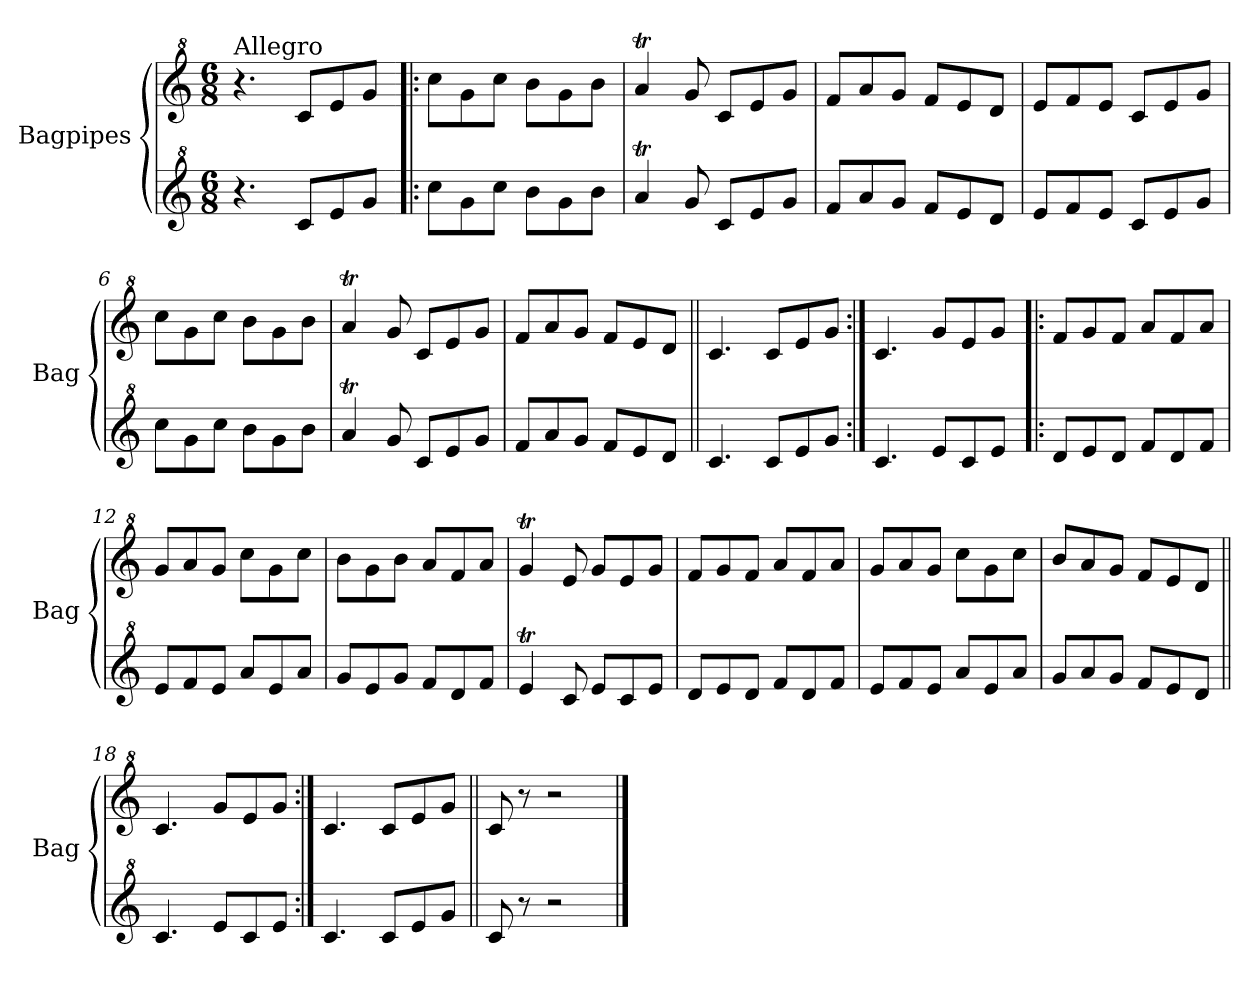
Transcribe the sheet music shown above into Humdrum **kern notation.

**kern	**kern
*part2	*part1
*staff2	*staff1
*I"Bagpipes	*I"Bagpipes
*I'Bag	*I'Bag
*clefG^2	*clefG^2
*k[]	*k[]
*C:	*C:
*M6/8	*M6/8
=1	=1
!	!LO:TX:a:t=Allegro
4.r	4.r
8cc/L	8cc/L
8ee/	8ee/
8gg/J	8gg/J
=2!|:	=2!|:
8ccc\L	8ccc\L
8gg\	8gg\
8ccc\J	8ccc\J
8bb\L	8bb\L
8gg\	8gg\
8bb\J	8bb\J
=3	=3
4aaT/	4aaT/
8gg/	8gg/
8cc/L	8cc/L
8ee/	8ee/
8gg/J	8gg/J
=4	=4
8ff/L	8ff/L
8aa/	8aa/
8gg/J	8gg/J
8ff/L	8ff/L
8ee/	8ee/
8dd/J	8dd/J
=5	=5
8ee/L	8ee/L
8ff/	8ff/
8ee/J	8ee/J
8cc/L	8cc/L
8ee/	8ee/
8gg/J	8gg/J
=6	=6
8ccc\L	8ccc\L
8gg\	8gg\
8ccc\J	8ccc\J
8bb\L	8bb\L
8gg\	8gg\
8bb\J	8bb\J
=7	=7
4aaT/	4aaT/
8gg/	8gg/
8cc/L	8cc/L
8ee/	8ee/
8gg/J	8gg/J
!!LO:LB:g=z
=8	=8
8ff/L	8ff/L
8aa/	8aa/
8gg/J	8gg/J
8ff/L	8ff/L
8ee/	8ee/
8dd/J	8dd/J
=9||	=9||
4.cc/	4.cc/
8cc/L	8cc/L
8ee/	8ee/
8gg/J	8gg/J
=10:|!	=10:|!
4.cc/	4.cc/
8ee/L	8gg/L
8cc/	8ee/
8ee/J	8gg/J
=11!|:	=11!|:
8dd/L	8ff/L
8ee/	8gg/
8dd/J	8ff/J
8ff/L	8aa/L
8dd/	8ff/
8ff/J	8aa/J
=12	=12
8ee/L	8gg/L
8ff/	8aa/
8ee/J	8gg/J
8aa/L	8ccc\L
8ee/	8gg\
8aa/J	8ccc\J
=13	=13
8gg/L	8bb\L
8ee/	8gg\
8gg/J	8bb\J
8ff/L	8aa/L
8dd/	8ff/
8ff/J	8aa/J
=14	=14
4eet/	4ggT/
8cc/	8ee/
8ee/L	8gg/L
8cc/	8ee/
8ee/J	8gg/J
!!LO:LB:g=z
=15	=15
8dd/L	8ff/L
8ee/	8gg/
8dd/J	8ff/J
8ff/L	8aa/L
8dd/	8ff/
8ff/J	8aa/J
=16	=16
8ee/L	8gg/L
8ff/	8aa/
8ee/J	8gg/J
8aa/L	8ccc\L
8ee/	8gg\
8aa/J	8ccc\J
=17	=17
8gg/L	8bb/L
8aa/	8aa/
8gg/J	8gg/J
8ff/L	8ff/L
8ee/	8ee/
8dd/J	8dd/J
=18||	=18||
4.cc/	4.cc/
8ee/L	8gg/L
8cc/	8ee/
8ee/J	8gg/J
=19:|!	=19:|!
4.cc/	4.cc/
8cc/L	8cc/L
8ee/	8ee/
8gg/J	8gg/J
=20||	=20||
8cc/	8cc/
8r	8r
2r	2r
==	==
*-	*-
